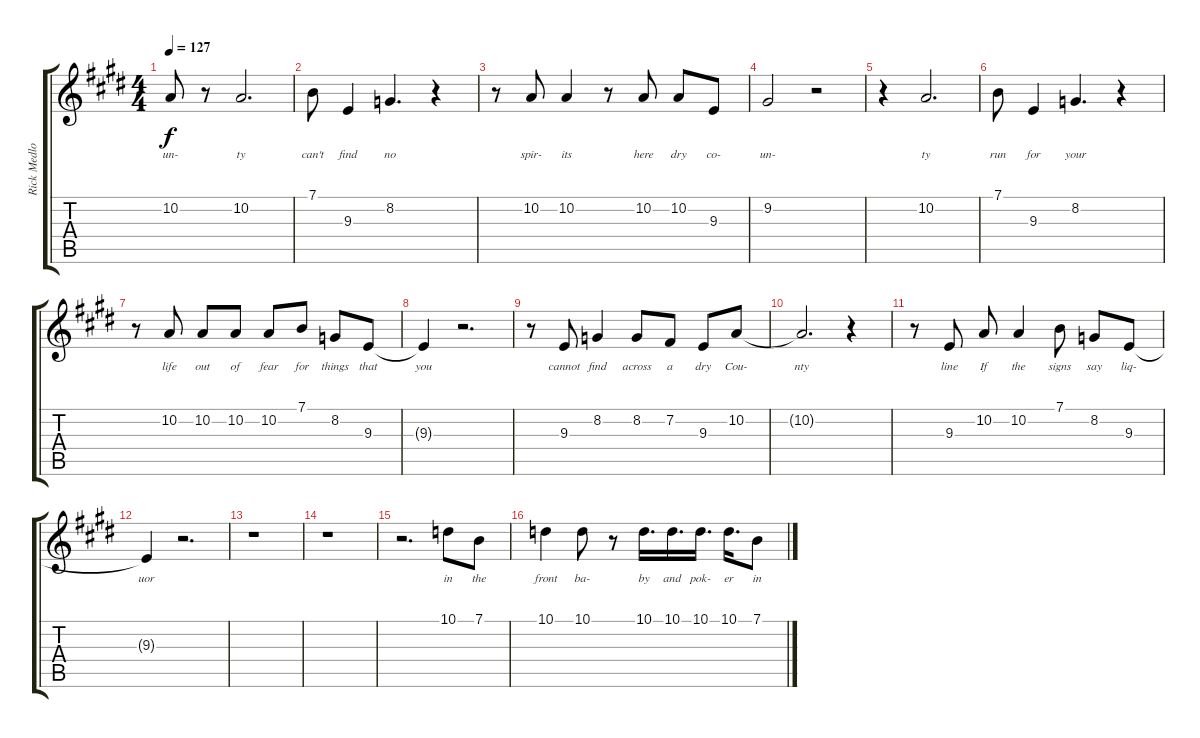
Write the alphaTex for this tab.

\track ("Rick Medlocke Vocals" "Rick Medlo") {instrument violin}
\staff {score tabs}
\tuning (E4 B3 G3 D3 A2 E2) {hide}
\ts (4 4)
\tempo 127
\clef g2
\ks e
10.2{t}.8{lyrics (0 "un-") lyrics (1 "") lyrics (2 "") lyrics (3 "") lyrics (4 "") dy f} r.8 10.2.2{d lyrics (0 "ty") lyrics (1 "") lyrics (2 "") lyrics (3 "") lyrics (4 "")} |
7.1.8{lyrics (0 "can't") lyrics (1 "") lyrics (2 "") lyrics (3 "") lyrics (4 "")} 9.3.4{lyrics (0 "find") lyrics (1 "") lyrics (2 "") lyrics (3 "") lyrics (4 "")} 8.2.4{d lyrics (0 "no") lyrics (1 "") lyrics (2 "") lyrics (3 "") lyrics (4 "")} r.4 |
r.8 10.2.8{lyrics (0 "spir-") lyrics (1 "") lyrics (2 "") lyrics (3 "") lyrics (4 "")} 10.2.4{lyrics (0 "its") lyrics (1 "") lyrics (2 "") lyrics (3 "") lyrics (4 "")} r.8 10.2.8{lyrics (0 "here") lyrics (1 "") lyrics (2 "") lyrics (3 "") lyrics (4 "")} 10.2.8{lyrics (0 "dry") lyrics (1 "") lyrics (2 "") lyrics (3 "") lyrics (4 "")} 9.3.8{lyrics (0 "co-") lyrics (1 "") lyrics (2 "") lyrics (3 "") lyrics (4 "")} |
9.2.2{lyrics (0 "un-") lyrics (1 "") lyrics (2 "") lyrics (3 "") lyrics (4 "")} r.2 |
r.4 10.2.2{d lyrics (0 "ty") lyrics (1 "") lyrics (2 "") lyrics (3 "") lyrics (4 "")} |
7.1.8{lyrics (0 "run") lyrics (1 "") lyrics (2 "") lyrics (3 "") lyrics (4 "")} 9.3.4{lyrics (0 "for") lyrics (1 "") lyrics (2 "") lyrics (3 "") lyrics (4 "")} 8.2.4{d lyrics (0 "your") lyrics (1 "") lyrics (2 "") lyrics (3 "") lyrics (4 "")} r.4 |
r.8 10.2.8{lyrics (0 "life") lyrics (1 "") lyrics (2 "") lyrics (3 "") lyrics (4 "")} 10.2.8{lyrics (0 "out") lyrics (1 "") lyrics (2 "") lyrics (3 "") lyrics (4 "")} 10.2.8{lyrics (0 "of") lyrics (1 "") lyrics (2 "") lyrics (3 "") lyrics (4 "")} 10.2.8{lyrics (0 "fear") lyrics (1 "") lyrics (2 "") lyrics (3 "") lyrics (4 "")} 7.1.8{lyrics (0 "for") lyrics (1 "") lyrics (2 "") lyrics (3 "") lyrics (4 "")} 8.2.8{lyrics (0 "things") lyrics (1 "") lyrics (2 "") lyrics (3 "") lyrics (4 "")} 9.3.8{lyrics (0 "that") lyrics (1 "") lyrics (2 "") lyrics (3 "") lyrics (4 "")} |
9.3{t}.4{lyrics (0 "you") lyrics (1 "") lyrics (2 "") lyrics (3 "") lyrics (4 "")} r.2{d} |
r.8 9.3.8{lyrics (0 "cannot") lyrics (1 "") lyrics (2 "") lyrics (3 "") lyrics (4 "")} 8.2.4{lyrics (0 "find") lyrics (1 "") lyrics (2 "") lyrics (3 "") lyrics (4 "")} 8.2.8{lyrics (0 "across") lyrics (1 "") lyrics (2 "") lyrics (3 "") lyrics (4 "")} 7.2.8{lyrics (0 "a") lyrics (1 "") lyrics (2 "") lyrics (3 "") lyrics (4 "")} 9.3.8{lyrics (0 "dry") lyrics (1 "") lyrics (2 "") lyrics (3 "") lyrics (4 "")} 10.2.8{lyrics (0 "Cou-") lyrics (1 "") lyrics (2 "") lyrics (3 "") lyrics (4 "")} |
10.2{t}.2{d lyrics (0 "nty") lyrics (1 "") lyrics (2 "") lyrics (3 "") lyrics (4 "")} r.4 |
r.8 9.3.8{lyrics (0 "line") lyrics (1 "") lyrics (2 "") lyrics (3 "") lyrics (4 "")} 10.2.8{lyrics (0 "If") lyrics (1 "") lyrics (2 "") lyrics (3 "") lyrics (4 "")} 10.2.4{lyrics (0 "the") lyrics (1 "") lyrics (2 "") lyrics (3 "") lyrics (4 "")} 7.1.8{lyrics (0 "signs") lyrics (1 "") lyrics (2 "") lyrics (3 "") lyrics (4 "")} 8.2.8{lyrics (0 "say") lyrics (1 "") lyrics (2 "") lyrics (3 "") lyrics (4 "")} 9.3.8{lyrics (0 "liq-") lyrics (1 "") lyrics (2 "") lyrics (3 "") lyrics (4 "")} |
9.3{t}.4{lyrics (0 "uor") lyrics (1 "") lyrics (2 "") lyrics (3 "") lyrics (4 "")} r.2{d} |
r.1 |
r.1 |
r.2{d} 10.1.8{lyrics (0 "in") lyrics (1 "") lyrics (2 "") lyrics (3 "") lyrics (4 "")} 7.1.8{lyrics (0 "the") lyrics (1 "") lyrics (2 "") lyrics (3 "") lyrics (4 "")} |
10.1.4{lyrics (0 "front") lyrics (1 "") lyrics (2 "") lyrics (3 "") lyrics (4 "")} 10.1.8{lyrics (0 "ba-") lyrics (1 "") lyrics (2 "") lyrics (3 "") lyrics (4 "")} r.8 10.1.16{d lyrics (0 "by") lyrics (1 "") lyrics (2 "") lyrics (3 "") lyrics (4 "")} 10.1.16{d lyrics (0 "and") lyrics (1 "") lyrics (2 "") lyrics (3 "") lyrics (4 "")} 10.1.16{d lyrics (0 "pok-") lyrics (1 "") lyrics (2 "") lyrics (3 "") lyrics (4 "")} 10.1.16{d lyrics (0 "er") lyrics (1 "") lyrics (2 "") lyrics (3 "") lyrics (4 "")} 7.1.8{lyrics (0 "in") lyrics (1 "") lyrics (2 "") lyrics (3 "") lyrics (4 "")}
